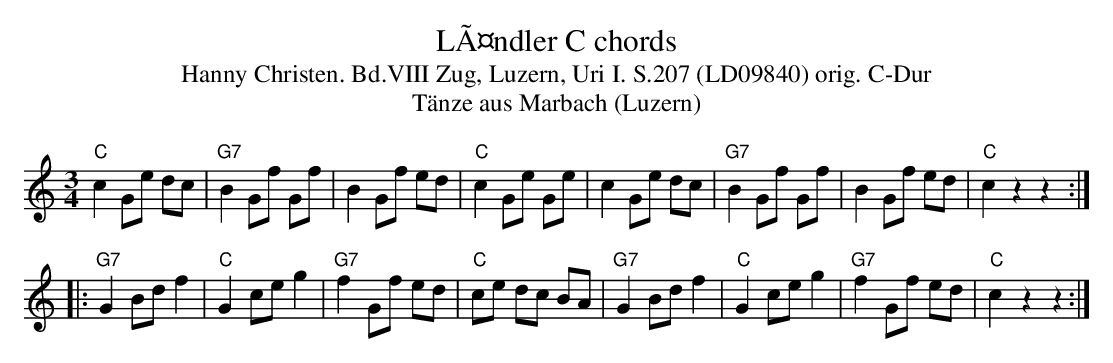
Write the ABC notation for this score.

X:1
T: LÃ¤ndler C chords
T:Hanny Christen. Bd.VIII Zug, Luzern, Uri I. S.207 (LD09840) orig. C-Dur
T: T\"anze aus Marbach (Luzern)
M:3/4
L:1/8
K:C %%MIDI gchordon
"C"c2 Ge dc | "G7"B2 Gf Gf | B2 Gf ed | "C"c2 Ge Ge | c2 Ge dc | "G7"B2 Gf Gf | B2 Gf ed | "C"c2z2z2 ::
"G7"G2 Bd f2 | "C"G2 ce g2 | "G7"f2 Gf ed | "C"ce dc BA | "G7"G2 Bd f2 | "C"G2 ce g2 | "G7"f2 Gf ed | "C"c2z2z2 :|
